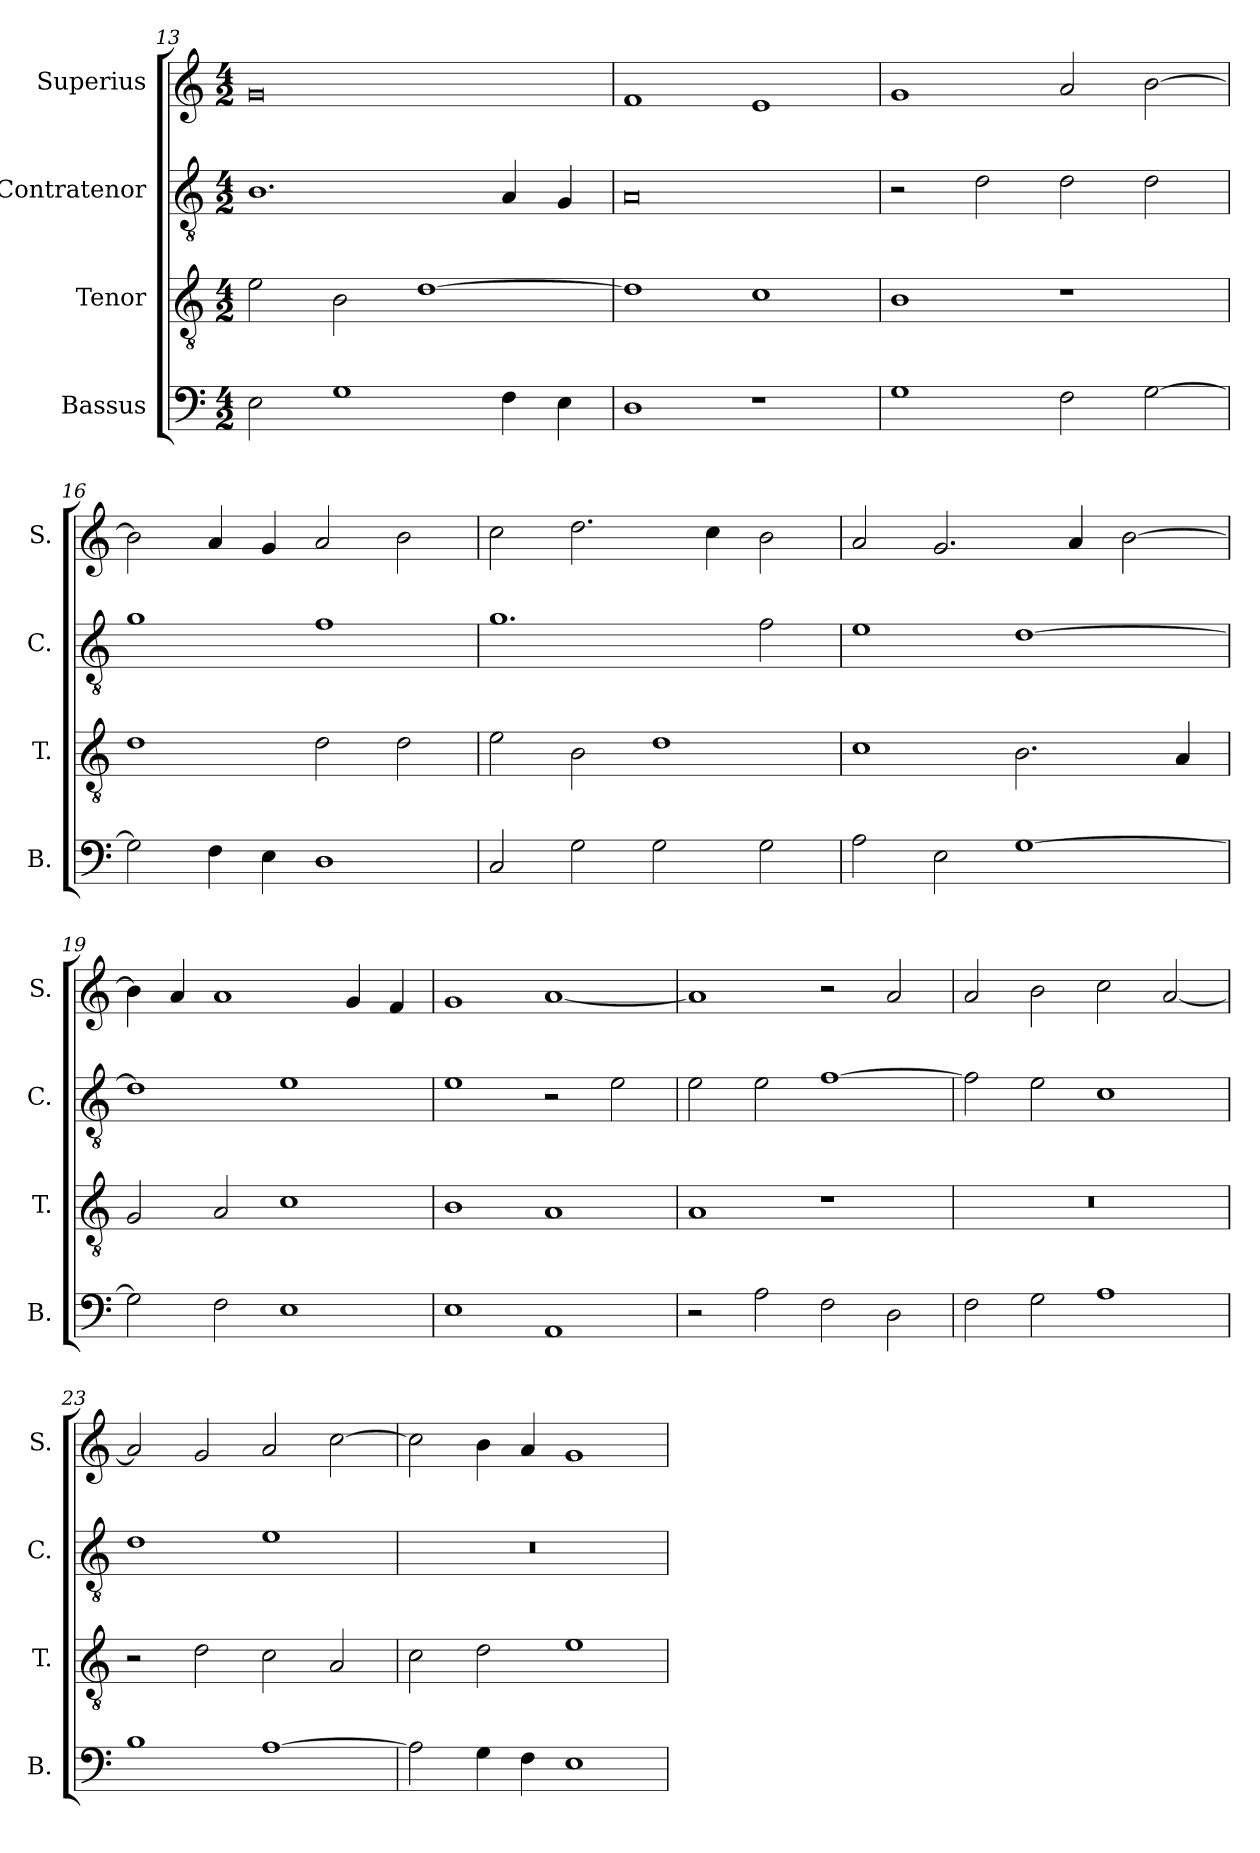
**kern	**kern	**kern	**kern
*part4	*part3	*part2	*part1
*staff4	*staff3	*staff2	*staff1
*I"Bassus	*I"Tenor	*I"Contratenor	*I"Superius
*I'B.	*I'T.	*I'C.	*I'S.
*clefF4	*clefGv2	*clefGv2	*clefG2
*k[]	*k[]	*k[]	*k[]
*M4/2	*M4/2	*M4/2	*M4/2
=13	=13	=13	=13
2E\	2e\	1.B	0g
1G	2B\	.	.
.	[1d	.	.
4F\	.	4A/	.
4E\	.	4G/	.
=14	=14	=14	=14
1D	1d]	0A	1f
1r	1c	.	1e
=15	=15	=15	=15
1G	1B	2r	1g
.	.	2d\	.
2F\	1r	2d\	2a/
[2G\	.	2d\	[2b\
=16	=16	=16	=16
2G\]	1d	1g	2b\]
4F\	.	.	4a/
4E\	.	.	4g/
1D	2d\	1f	2a/
.	2d\	.	2b\
!!LO:PB:g=z
=17	=17	=17	=17
2C/	2e\	1.g	2cc\
2G\	2B\	.	2.dd\
2G\	1d	.	.
.	.	.	4cc\
2G\	.	2f\	2b\
=18	=18	=18	=18
2A\	1c	1e	2a/
2E\	.	.	2.g/
[1G	2.B\	[1d	.
.	.	.	4a/
.	.	.	[2b\
.	4A/	.	.
=19	=19	=19	=19
2G\]	2G/	1d]	4b\]
.	.	.	4a/
2F\	2A/	.	1a
1E	1c	1e	.
.	.	.	4g/
.	.	.	4f/
=20	=20	=20	=20
1E	1B	1e	1g
1AA	1A	2r	[1a
.	.	2e\	.
=21	=21	=21	=21
2r	1A	2e\	1a]
2A\	.	2e\	.
2F\	1r	[1f	2r
2D\	.	.	2a/
!!LO:LB:g=z
=22	=22	=22	=22
2F\	0r	2f\]	2a/
2G\	.	2e\	2b\
1A	.	1c	2cc\
.	.	.	[2a/
=23	=23	=23	=23
1B	2r	1d	2a/]
.	2d\	.	2g/
[1A	2c\	1e	2a/
.	2A/	.	[2cc\
=24	=24	=24	=24
2A\]	2c\	0r	2cc\]
4G\	2d\	.	4b\
4F\	.	.	4a/
1E	1e	.	1g
=	=	=	=
*-	*-	*-	*-
